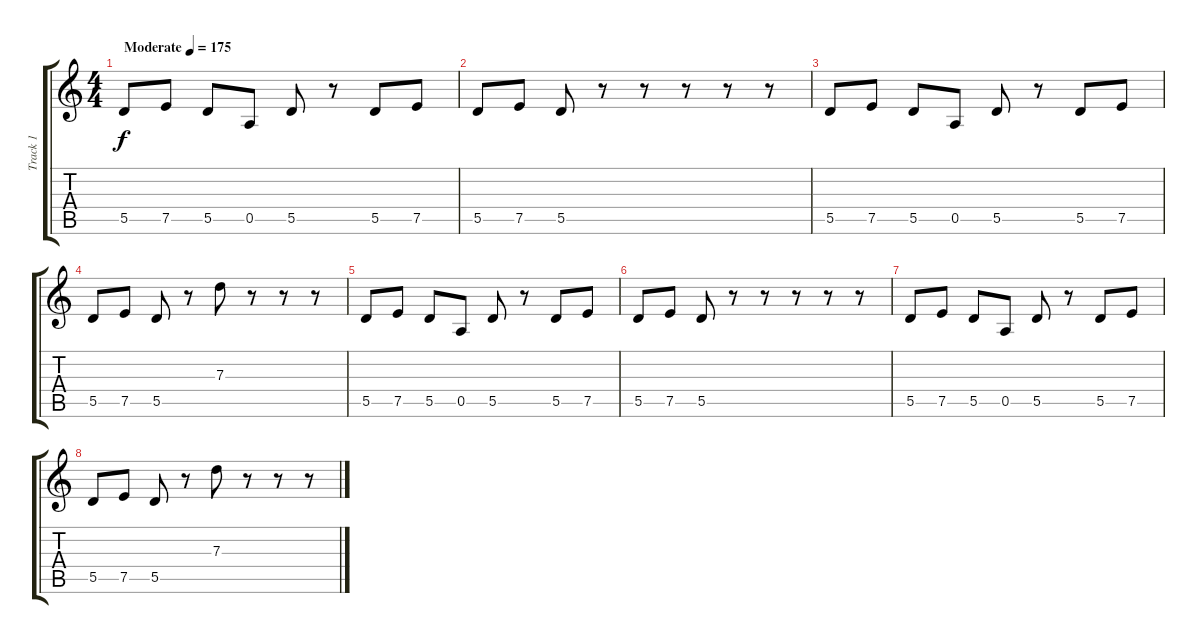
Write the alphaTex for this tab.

\track ("Track 1" "Track 1") {instrument distortionguitar}
\staff {score tabs}
\tuning (E4 B3 G3 D3 A2 E2) {hide}
\ts (4 4)
\tempo (175 "Moderate")
\clef g2
\ks c
5.5.8{dy f instrument distortionguitar} 7.5.8 5.5.8 0.5.8 5.5.8 r.8 5.5.8 7.5.8 |
5.5.8 7.5.8 5.5.8 r.8 r.8 r.8 r.8 r.8 |
5.5.8 7.5.8 5.5.8 0.5.8 5.5.8 r.8 5.5.8 7.5.8 |
5.5.8 7.5.8 5.5.8 r.8 7.3.8 r.8 r.8 r.8 |
5.5.8 7.5.8 5.5.8 0.5.8 5.5.8 r.8 5.5.8 7.5.8 |
5.5.8 7.5.8 5.5.8 r.8 r.8 r.8 r.8 r.8 |
5.5.8 7.5.8 5.5.8 0.5.8 5.5.8 r.8 5.5.8 7.5.8 |
5.5.8 7.5.8 5.5.8 r.8 7.3.8 r.8 r.8 r.8
